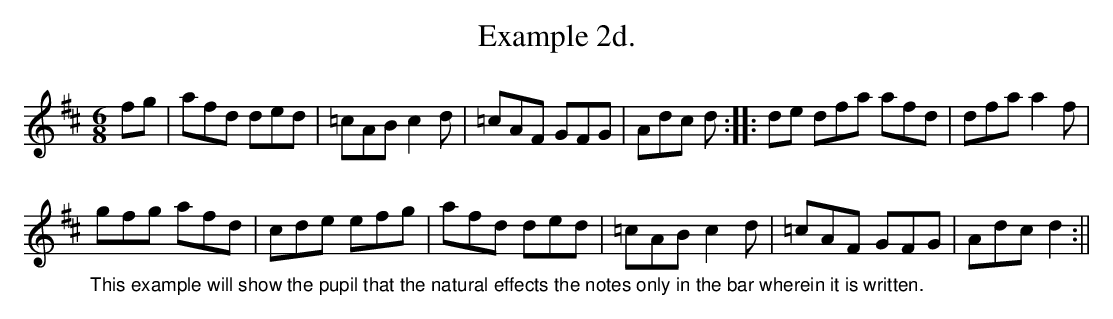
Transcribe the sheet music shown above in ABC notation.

X:1
T:Example 2d.
M:6/8
L:1/8
K:D
fg|afd ded|=cAB c2d|=cAF GFG|Adc d::de dfa afd|dfa a2f|
"_This example will show the pupil that the natural effects the notes only in the bar wherein it is written."gfg afd|cde efg|afd ded|=cAB c2d|=cAF GFG|Adc d2:||
